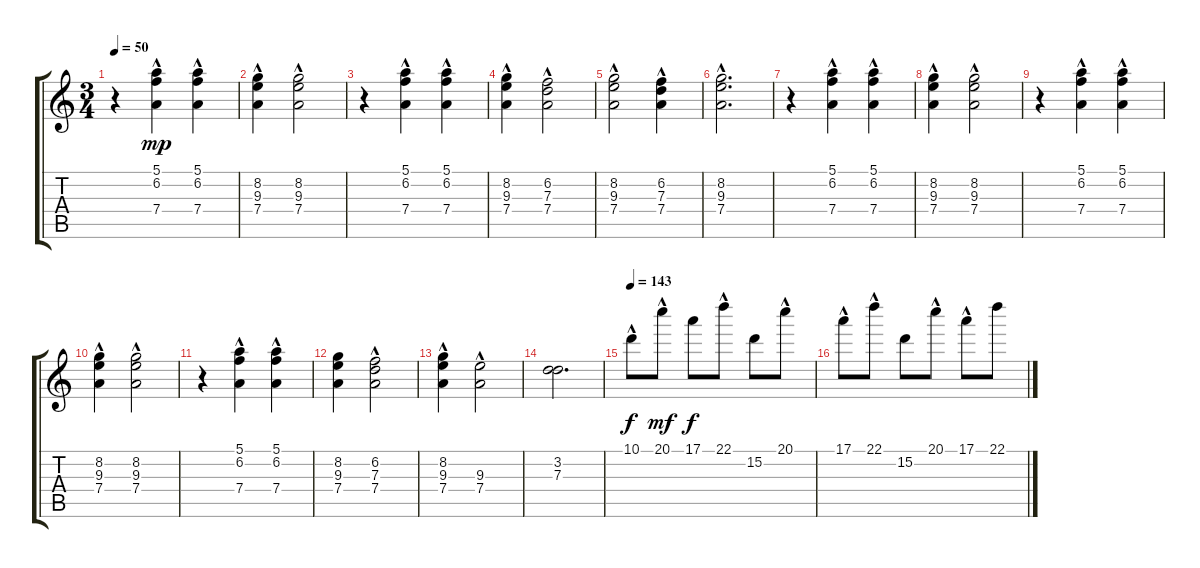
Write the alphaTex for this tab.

\track ("           CIS 70523,2516" "          ") {instrument distortionguitar}
\staff {score tabs}
\tuning (E4 B3 G3 D3 A2 E2) {hide}
\ts (3 4)
\tempo 50
\clef g2
\ks c
r.4{dy mp} (5.1{hac} 6.2{hac} 7.4{hac}).4 (5.1{hac} 6.2{hac} 7.4).4 |
(8.2 9.3 7.4{hac}).4 (8.2{hac} 9.3 7.4{hac}).2 |
r.4 (5.1 6.2{hac} 7.4{hac}).4 (5.1{hac} 6.2{hac} 7.4{hac}).4 |
(8.2{hac} 9.3 7.4).4 (6.2{hac} 7.3{hac} 7.4{hac}).2 |
(8.2{hac} 9.3 7.4{hac}).2 (6.2{hac} 7.3{hac} 7.4{hac}).4 |
(8.2{hac} 9.3{hac} 7.4).2{d} |
r.4 (5.1{hac} 6.2{hac} 7.4).4 (5.1{hac} 6.2 7.4{hac}).4 |
(8.2{hac} 9.3 7.4).4 (8.2{hac} 9.3 7.4{hac}).2 |
r.4 (5.1{hac} 6.2{hac} 7.4{hac}).4 (5.1{hac} 6.2{hac} 7.4{hac}).4 |
(8.2{hac} 9.3 7.4).4 (8.2{hac} 9.3 7.4{hac}).2 |
r.4 (5.1 6.2 7.4{hac}).4 (5.1{hac} 6.2{hac} 7.4{hac}).4 |
(8.2 9.3 7.4).4 (6.2{hac} 7.3{hac} 7.4{hac}).2 |
(8.2{hac} 9.3 7.4).4 (9.3 7.4{hac}).2 |
(3.2 7.3).2{d} |
\tempo 143
10.1{hac}.8{dy f} 20.1{hac}.8{dy mf} 17.1.8{dy f} 22.1{hac}.8 15.2.8 20.1{hac}.8 |
17.1{hac}.8 22.1{hac}.8 15.2.8 20.1{hac}.8 17.1{hac}.8 22.1.8
